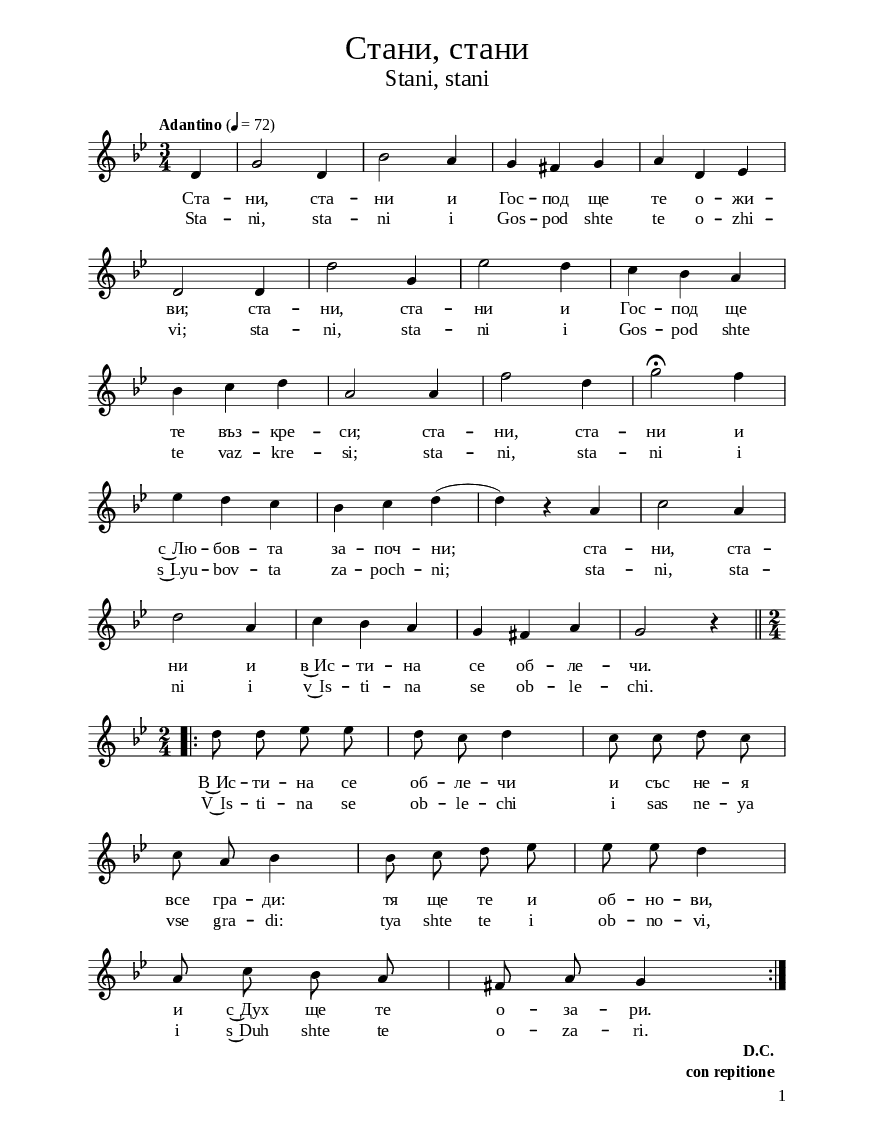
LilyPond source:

\version "2.24.0"

% include paper part and global functions
\include "include/globals.ily"

\bookpart {
  \include "include/bookpart-paper.ily"
  \score {
    \include "include/score-layout.ily"

    \new Voice \absolute {
      \clef treble
      \key g \minor
      \time 3/4
      \tempoFunc "Adantino" 4 "72"
      \autoBeamOff
      \partial 4
      d'4 | g'2 d'4 | bes'2 a'4 | g'4 fis' g' |  a'4 d' es'  \break
      d'2 d'4 |  d''2 g'4 | es''2 d''4 | c''4 bes' a' \break |
      bes'4 c'' d'' | a'2 a'4 | f''2 d''4 |  g''2 \fermata f''4 \break |
      es''4 d'' c'' | bes'4 c'' d'' ( | d''4 ) r a' | c''2 a'4 \break |
      d''2 a'4 | c''4 bes' a' | g'4 fis' a' | g'2 r4 | \time 2/4 \break |
      \repeat volta 2 {
        \bar ".|:-||" d''8 d'' es'' es'' | d''8 c'' d''4 | c''8 c'' d'' c'' \break |
        c''8 a' bes'4 | bes'8 c'' d'' es'' | es''8 es'' d''4 \break |
        a'8 c'' bes' a' | fis'8 a' g'4   \break
      }
    }


    \addlyrics {
      Ста -- ни, ста -- ни и Гос -- под ще те о -- жи -- ви;
      ста -- ни, ста -- ни и Гос -- под ще те въз --
      кре -- си; ста -- ни, ста -- ни и с~Лю -- бов --
      та за -- поч -- ни; ста -- ни, ста -- ни и в~Ис
      -- ти -- на се об -- ле -- чи. В~Ис -- ти -- на
      се об -- ле -- чи и със не -- я все гра -- ди:
      тя ще те и об -- но -- ви, и с~Дух ще те о
      -- за -- ри.}
      \addlyrics {
        Sta -- ni, sta -- ni i Gos -- pod shte te o -- zhi -- vi;
        sta -- ni, sta -- ni i Gos -- pod shte te vaz --
        kre -- si; sta -- ni, sta -- ni i s~Lyu -- bov --
        ta za -- poch -- ni; sta -- ni, sta -- ni i v~Is
        -- ti -- na se ob -- le -- chi. V~Is -- ti -- na
        se ob -- le -- chi i sas ne -- ya vse gra -- di:
        tya shte te i ob -- no -- vi, i s~Duh shte te o
        -- za -- ri.}

        \header {
          title = \titleFunc "Стани, стани" "Stani, stani"
        }

        \midi{}

      } % score

      \markup \dc-two "D.C." "con repitione"

      \pageBreak

      % include foreign translation(s) of the song
      \version "2.24.1"

\markup \fill-line { \fontsize #deTitleFontSize "Stehe auf, stehe auf" }
\markup \null
\markup \null
\markup \fontsize #deCoupletFontSize {
  \hspace #10
  \override #`(baseline-skip . ,deCoupletBaselineSkip)
  \column {
    \line { 1. Steh auf, steh auf }
    \line {   "   " und der Herr wird dich beleben; }
    \line {   "   " steh auf, steh auf}
    \line {   "   " und der Herr wird dich auferstehen lassen; }
    \line {   "   " steh auf, steh auf  }
    \line {   "   "und beginne mit Liebe;}
    \line {   "   "stehe auf, stehe auf }
    \line {   "   "und kleide dich in Wahrheit.}

    \line {   "   " }
    \line {  2. Kleide dich in Wahrheit}
    \line {   "   "und erbaue immer mit ihr,}
    \line {   "   "sie wird dich sogar erneuern}
    \line {   "   "und mit Geist dich erleuchten.}
    \line { " " }


  }
}












%---------------------------------------------------------------------


    } % bookpart
